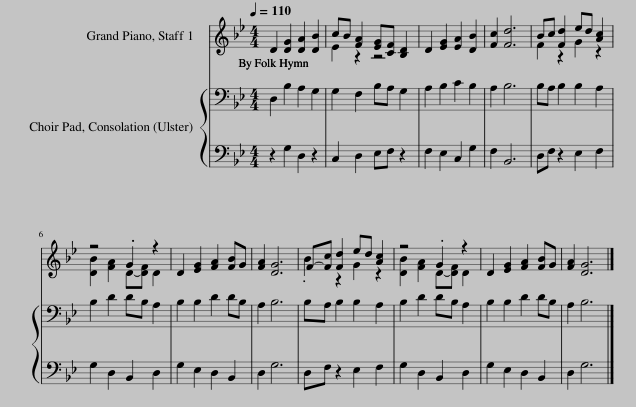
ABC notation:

X:1
%%score ( 1 2 ) { 3 | 4 }
L:1/8
Q:1/4=110
M:4/4
I:linebreak $
K:Bb
V:1 treble
V:2 treble
V:3 bass
V:4 bass
V:1
 D2 [DG]2 [DA]2 [DB]2 | cB [FA]2 [EG][CF] [B,D]2 | D2 [EG]2 [EA]2 [DB]2 | [Fc]2 [Fd]6 | Bc [Fd]2 ed [Ac]2 |$ %5
 z4 .G2 z2 | D2 [EG]2 [FA]2 [FB]G | [FA]2 [DG]6 | F-[Fc] [Fd]2 ed [Ac]2 | z4 .G2 z2 | %10
 D2 [EG]2 [FA]2 [FB]G | [FA]2 [DG]6 |] %12
V:2
 x8 | E2 z2 z4 | x8 | x8 | F2 z2 G2 z2 |$ %5
 [DB]2 [FA]2 D-[DF] D2 | x8 | x8 | .B2 z2 G2 z2 | [DB]2 [FA]2 D-[DF] D2 | %10
 x8 | x8 |] %12
V:3
 D,2 B,2 A,2 G,2 | G,2 F,2 B,A, G,2 | A,2 B,2 C2 B,2 | A,2 B,6 | B,A, B,2 B,2 A,2 |$ %5
 B,2 D2 DB, A,2 | B,2 B,2 D2 DB, | A,2 B,6 | B,A, B,2 B,2 A,2 | B,2 D2 DB, A,2 | %10
 B,2 B,2 D2 DB, | A,2 B,6 |] %12
V:4
 z2 G,2 D,2 z2 | C,2 D,2 E,F, z2 | F,2 E,2 C,2 G,2 | F,2 B,,6 | D,F, z2 E,2 F,2 |$ %5
 G,2 D,2 B,,2 D,2 | G,2 E,2 D,2 B,,2 | D,2 G,6 | D,F, z2 E,2 F,2 | G,2 D,2 B,,2 D,2 | %10
 G,2 E,2 D,2 B,,2 | D,2 G,6 |] %12
